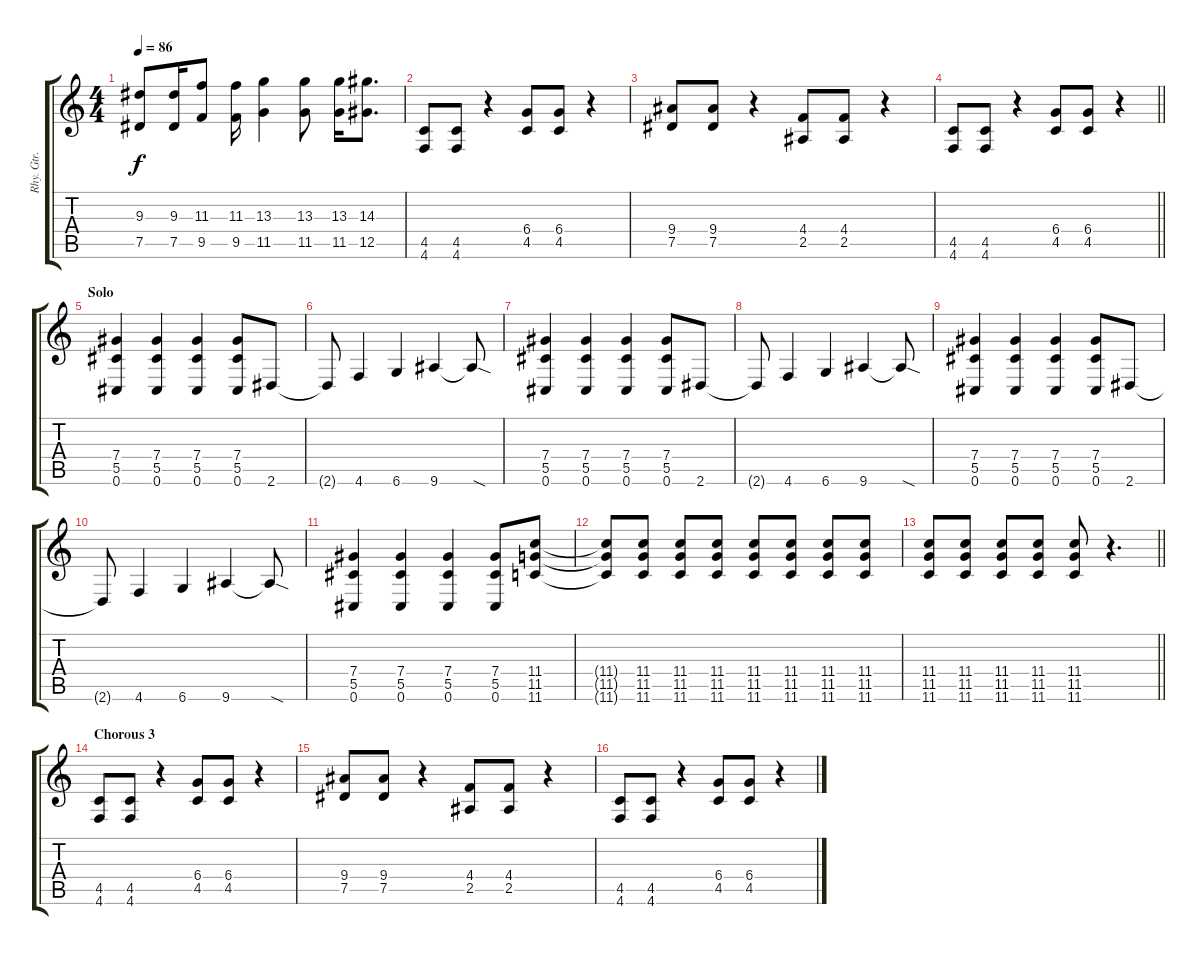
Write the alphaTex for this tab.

\track ("Rhy. Gtr. 2" "Rhy. Gtr. ") {instrument distortionguitar}
\staff {score tabs}
\tuning (Eb4 Bb3 Gb3 Db3 Ab2 Db2) {hide}
\ts (4 4)
\tempo 86
\clef g2
\ks c
(9.3 7.5).8{dy f} (9.3 7.5).16 (11.3 9.5).8 (11.3 9.5).16 (13.3 11.5).4 (13.3 11.5).8 (13.3 11.5).16 (14.3 12.5).8{d} |
(4.5 4.6).8 (4.5 4.6).8 r.4 (6.4 4.5).8 (6.4 4.5).8 r.4 |
(9.4 7.5).8 (9.4 7.5).8 r.4 (4.4 2.5).8 (4.4 2.5).8 r.4 |
\barLineRight lightlight
(4.5 4.6).8 (4.5 4.6).8 r.4 (6.4 4.5).8 (6.4 4.5).8 r.4 |
\section ("" "Solo")
(7.4 5.5 0.6).4 (7.4 5.5 0.6).4 (7.4 5.5 0.6).4 (7.4 5.5 0.6).8 2.6.8 |
2.6{t}.8 4.6.4 6.6.4 9.6.4 9.6{sod t}.8 |
(7.4 5.5 0.6).4 (7.4 5.5 0.6).4 (7.4 5.5 0.6).4 (7.4 5.5 0.6).8 2.6.8 |
2.6{t}.8 4.6.4 6.6.4 9.6.4 9.6{sod t}.8 |
(7.4 5.5 0.6).4 (7.4 5.5 0.6).4 (7.4 5.5 0.6).4 (7.4 5.5 0.6).8 2.6.8 |
2.6{t}.8 4.6.4 6.6.4 9.6.4 9.6{sod t}.8 |
(7.4 5.5 0.6).4 (7.4 5.5 0.6).4 (7.4 5.5 0.6).4 (7.4 5.5 0.6).8 (11.4 11.5 11.6).8 |
(11.4{t} 11.5{t} 11.6{t}).8 (11.4 11.5 11.6).8 (11.4 11.5 11.6).8 (11.4 11.5 11.6).8 (11.4 11.5 11.6).8 (11.4 11.5 11.6).8 (11.4 11.5 11.6).8 (11.4 11.5 11.6).8 |
\barLineRight lightlight
(11.4 11.5 11.6).8 (11.4 11.5 11.6).8 (11.4 11.5 11.6).8 (11.4 11.5 11.6).8 (11.4 11.5 11.6).8 r.4{d} |
\section ("" "Chorous 3")
(4.5 4.6).8 (4.5 4.6).8 r.4 (6.4 4.5).8 (6.4 4.5).8 r.4 |
(9.4 7.5).8 (9.4 7.5).8 r.4 (4.4 2.5).8 (4.4 2.5).8 r.4 |
(4.5 4.6).8 (4.5 4.6).8 r.4 (6.4 4.5).8 (6.4 4.5).8 r.4
